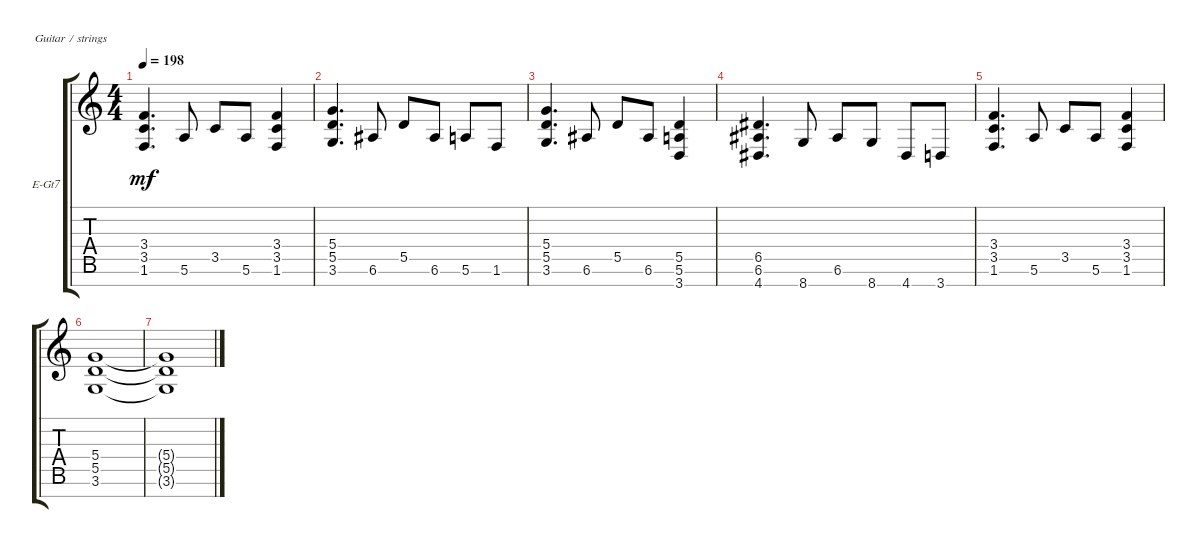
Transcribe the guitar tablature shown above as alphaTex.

\bracketExtendMode groupsimilarinstruments
\firstSystemTrackNameOrientation horizontal
\otherSystemsTrackNameOrientation horizontal
\track ("Electric Guitar" "E-Gt7") {instrument distortionguitar}
\staff {score tabs}
\tuning (E4 B3 G3 D3 A2 E2 B1)
\ts (4 4)
\tempo 198
\clef g2
\ks c
(1.6 3.5 3.4).4{d dy mf} 5.6.8 3.5.8 5.6.8 (1.6 3.5 3.4).4 |
(3.6 5.5 5.4).4{d} 6.6.8 5.5.8 6.6.8 5.6.8 1.6.8 |
(3.6 5.5 5.4).4{d} 6.6.8 5.5.8 6.6.8 (3.7 5.6 5.5).4 |
(4.7 6.6 6.5).4{d} 8.7.8 6.6.8 8.7.8 4.7.8 3.7.8 |
(1.6 3.5 3.4).4{d} 5.6.8 3.5.8 5.6.8 (1.6 3.5 3.4).4 |
(3.6 5.5 5.4).1 |
(3.6{t} 5.5{t} 5.4{t}).1
